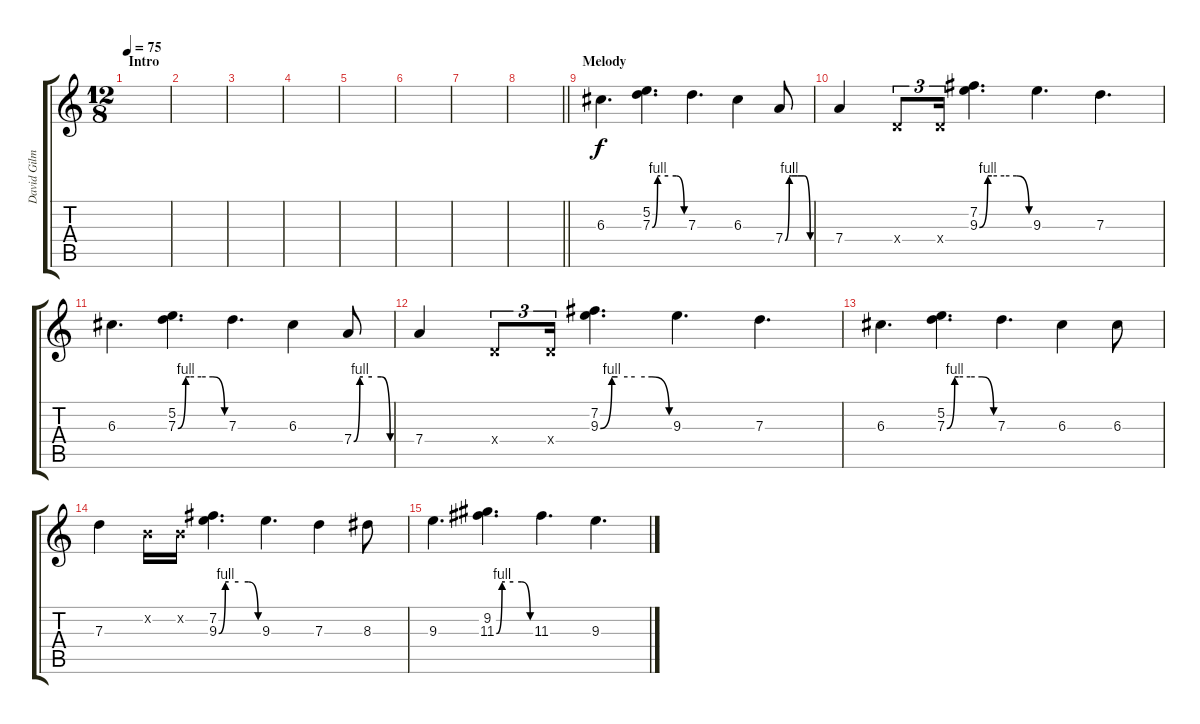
\track ("David Gilmour (Guitar)" "David Gilm") {instrument distortionguitar}
\staff {score tabs}
\tuning (E4 B3 G3 D3 A2 E2) {hide}
\ts (12 8)
\section ("" "Intro")
\tempo 75
\clef g2
\ks c
|
|
|
|
|
|
|
\barLineRight lightlight
|
\section ("" "Melody")
6.3.4{d} (5.2 7.3{be (custom 0 0 10 4 15 4 30 4 45 4 60 0)}).4{d} 7.3.4{d} 6.3.4 7.4{be (custom 0 0 10 4 15 4 30 4 45 4 60 0)}.8 |
7.4.4 0.4{x}.8{tu (3 2)} 0.4{x}.16{tu (3 2)} (7.2 9.3{be (custom 0 0 10 4 15 4 30 4 45 4 60 0)}).4{d} 9.3.4{d} 7.3.4{d} |
6.3.4{d} (5.2 7.3{be (custom 0 0 10 4 15 4 30 4 45 4 60 0)}).4{d} 7.3.4{d} 6.3.4 7.4{be (custom 0 0 10 4 15 4 30 4 45 4 60 0)}.8 |
7.4.4 0.4{x}.8{tu (3 2)} 0.4{x}.16{tu (3 2)} (7.2 9.3{be (custom 0 0 10 4 15 4 30 4 45 4 60 0)}).4{d} 9.3.4{d} 7.3.4{d} |
6.3.4{d} (5.2 7.3{be (custom 0 0 10 4 15 4 30 4 45 4 60 0)}).4{d} 7.3.4{d} 6.3.4 6.3.8 |
7.3.4 0.2{x}.16 0.2{x}.16 (7.2 9.3{be (custom 0 0 10 4 15 4 30 4 45 4 60 0)}).4{d} 9.3.4{d} 7.3.4 8.3.8 |
9.3.4{d} (9.2 11.3{be (custom 0 0 10 4 15 4 30 4 45 4 60 0)}).4{d} 11.3.4{d} 9.3.4{d}
